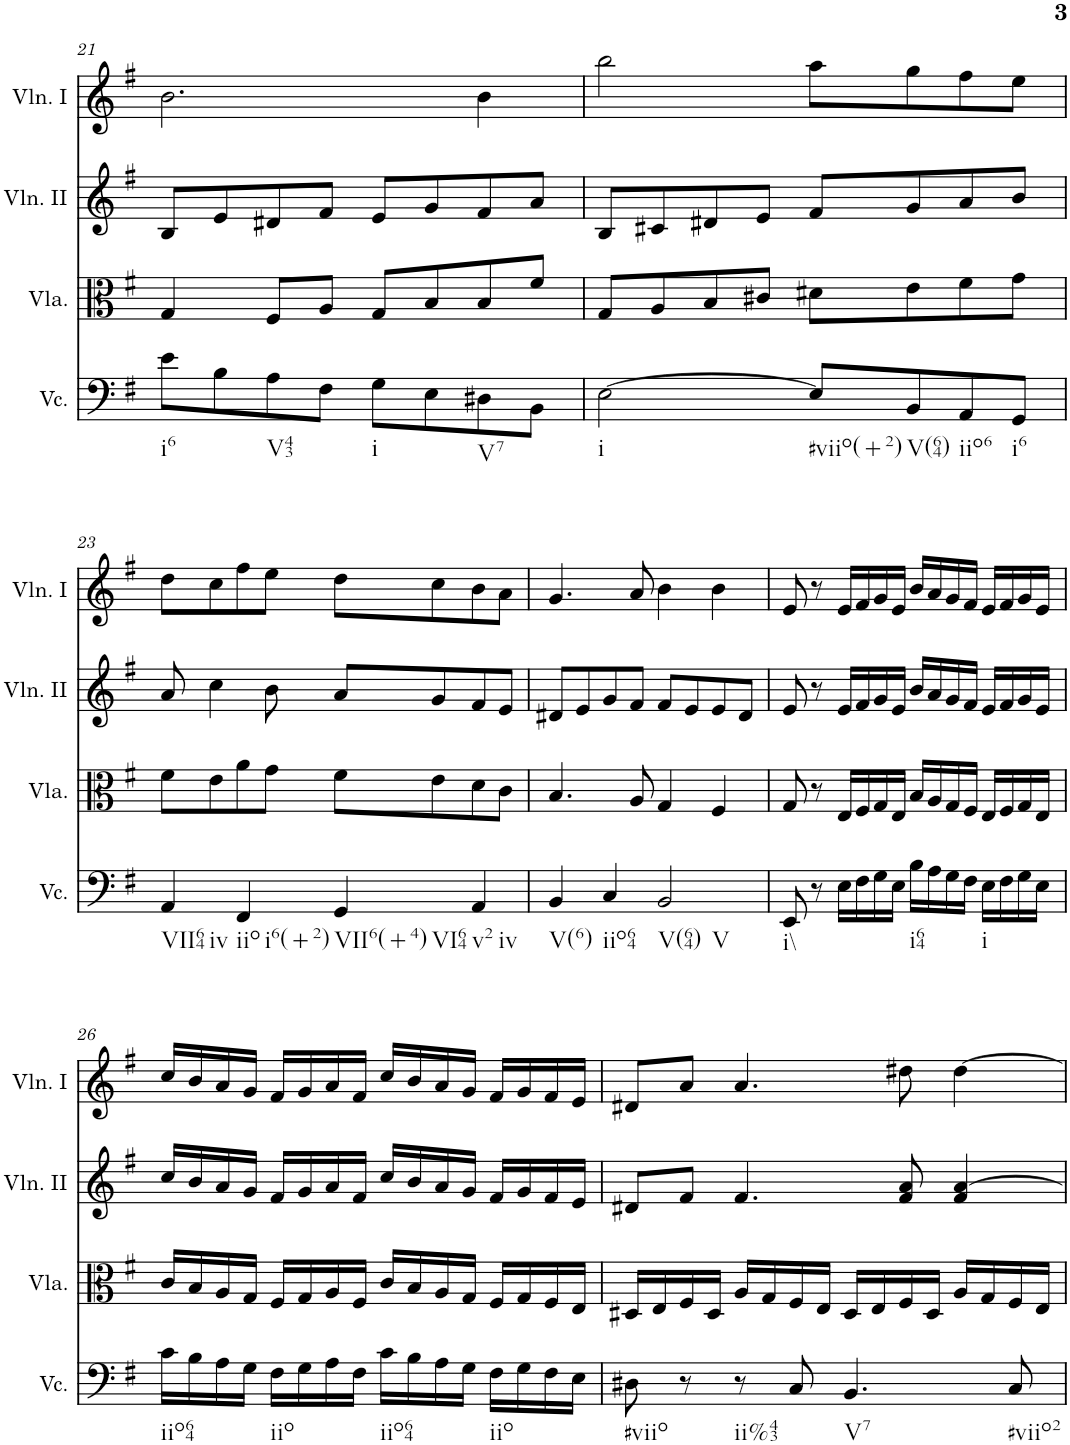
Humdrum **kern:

**kern	**kern	**kern	**kern
*part4	*part3	*part2	*part1
*staff4	*staff3	*staff2	*staff1
*I"Violoncello	*I"Viola	*I"Violino II	*I"Violino I
*I'Vc.	*I'Vla.	*I'Vln. II	*I'Vln. I
!!LO:PB:g=z
*clefF4	*clefC3	*clefG2	*clefG2
*k[f#]	*k[f#]	*k[f#]	*k[f#]
*M4/4	*M4/4	*M4/4	*M4/4
=21	=21	=21	=21
!LO:TX:b:t=i6	!	!	!
8e\L	4G/	8B/L	2.b\
8B\	.	8e/	.
!LO:TX:b:t=V43	!	!	!
8A\	8F#/L	8d#X/	.
8F#\J	8A/J	8f#/J	.
!LO:TX:b:t=i	!	!	!
8G\L	8G/L	8e/L	.
8E\	8B/	8g/	.
!LO:TX:b:t=V7	!	!	!
8D#X\	8B/	8f#/	4b\
8BB\J	8f#/J	8a/J	.
=22	=22	=22	=22
!LO:TX:b:t=i	!	!	!
[2E\	8G/L	8B/L	2bb\
.	8A/	8c#X/	.
.	8B/	8d#X/	.
.	8c#X/J	8e/J	.
!LO:TX:b:t=#viio(+2)	!	!	!
8E/L]	8d#X\L	8f#/L	8aa\L
!LO:TX:b:t=V(64)	!	!	!
8BB/	8e\	8g/	8gg\
!LO:TX:b:t=iio6	!	!	!
8AA/	8f#\	8a/	8ff#\
!LO:TX:b:t=i6	!	!	!
8GG/J	8g\J	8b/J	8ee\J
!!LO:LB:g=z
=23	=23	=23	=23
!LO:TX:b:t=VII64	!	!	!
!LO:TX:b:t=iv	!	!	!
4AA/	8f#\L	8a/	8dd\L
.	8e\	4cc\	8cc\
!LO:TX:b:t=iio	!	!	!
!LO:TX:b:t=i6(+2)	!	!	!
4FF#/	8a\	.	8ff#\
.	8g\J	8b\	8ee\J
!LO:TX:b:t=VII6(+4)	!	!	!
!LO:TX:b:t=VI64	!	!	!
4GG/	8f#\L	8a/L	8dd\L
.	8e\	8g/	8cc\
!LO:TX:b:t=v2	!	!	!
!LO:TX:b:t=iv	!	!	!
4AA/	8d\	8f#/	8b\
.	8c\J	8e/J	8a\J
=24	=24	=24	=24
!LO:TX:b:t=V(6)	!	!	!
4BB/	4.B/	8d#X/L	4.g/
.	.	8e/	.
!LO:TX:b:t=iio64	!	!	!
4C/	.	8g/	.
.	8A/	8f#/J	8a/
!LO:TX:b:t=V(64)	!	!	!
!LO:TX:b:t=V	!	!	!
2BB/	4G/	8f#/L	4b\
.	.	8e/	.
.	4F#/	8e/	4b\
.	.	8d#/J	.
=25	=25	=25	=25
!LO:TX:b:t=i\\	!	!	!
8EE/	8G/	8e/	8e/
8r	8r	8r	8r
16E\LL	16E/LL	16e/LL	16e/LL
16F#\	16F#/	16f#/	16f#/
16G\	16G/	16g/	16g/
16E\JJ	16E/JJ	16e/JJ	16e/JJ
!LO:TX:b:t=i64	!	!	!
16B\LL	16B/LL	16b/LL	16b/LL
16A\	16A/	16a/	16a/
16G\	16G/	16g/	16g/
16F#\JJ	16F#/JJ	16f#/JJ	16f#/JJ
!LO:TX:b:t=i	!	!	!
16E\LL	16E/LL	16e/LL	16e/LL
16F#\	16F#/	16f#/	16f#/
16G\	16G/	16g/	16g/
16E\JJ	16E/JJ	16e/JJ	16e/JJ
!!LO:LB:g=z
=26	=26	=26	=26
!LO:TX:b:t=iio64	!	!	!
16c\LL	16c/LL	16cc/LL	16cc/LL
16B\	16B/	16b/	16b/
16A\	16A/	16a/	16a/
16G\JJ	16G/JJ	16g/JJ	16g/JJ
!LO:TX:b:t=iio	!	!	!
16F#\LL	16F#/LL	16f#/LL	16f#/LL
16G\	16G/	16g/	16g/
16A\	16A/	16a/	16a/
16F#\JJ	16F#/JJ	16f#/JJ	16f#/JJ
!LO:TX:b:t=iio64	!	!	!
16c\LL	16c/LL	16cc/LL	16cc/LL
16B\	16B/	16b/	16b/
16A\	16A/	16a/	16a/
16G\JJ	16G/JJ	16g/JJ	16g/JJ
!LO:TX:b:t=iio	!	!	!
16F#\LL	16F#/LL	16f#/LL	16f#/LL
16G\	16G/	16g/	16g/
16F#\	16F#/	16f#/	16f#/
16E\JJ	16E/JJ	16e/JJ	16e/JJ
=27	=27	=27	=27
!LO:TX:b:t=#viio	!	!	!
8D#X\	16D#X/LL	8d#X/L	8d#X/L
.	16E/	.	.
8r	16F#/	8f#/J	8a/J
.	16D#/JJ	.	.
!LO:TX:b:t=ii%43	!	!	!
8r	16A/LL	4.f#/	4.a/
.	16G/	.	.
8C/	16F#/	.	.
.	16E/JJ	.	.
!LO:TX:b:t=V7	!	!	!
4.BB/	16D#/LL	.	.
.	16E/	.	.
.	16F#/	8f#/ 8a/	8dd#X\
.	16D#/JJ	.	.
.	16A/LL	4f#/ [4a/	[4dd#\
.	16G/	.	.
!LO:TX:b:t=#viio2	!	!	!
8C/	16F#/	.	.
.	16E/JJ	.	.
=	=	=	=
*-	*-	*-	*-
